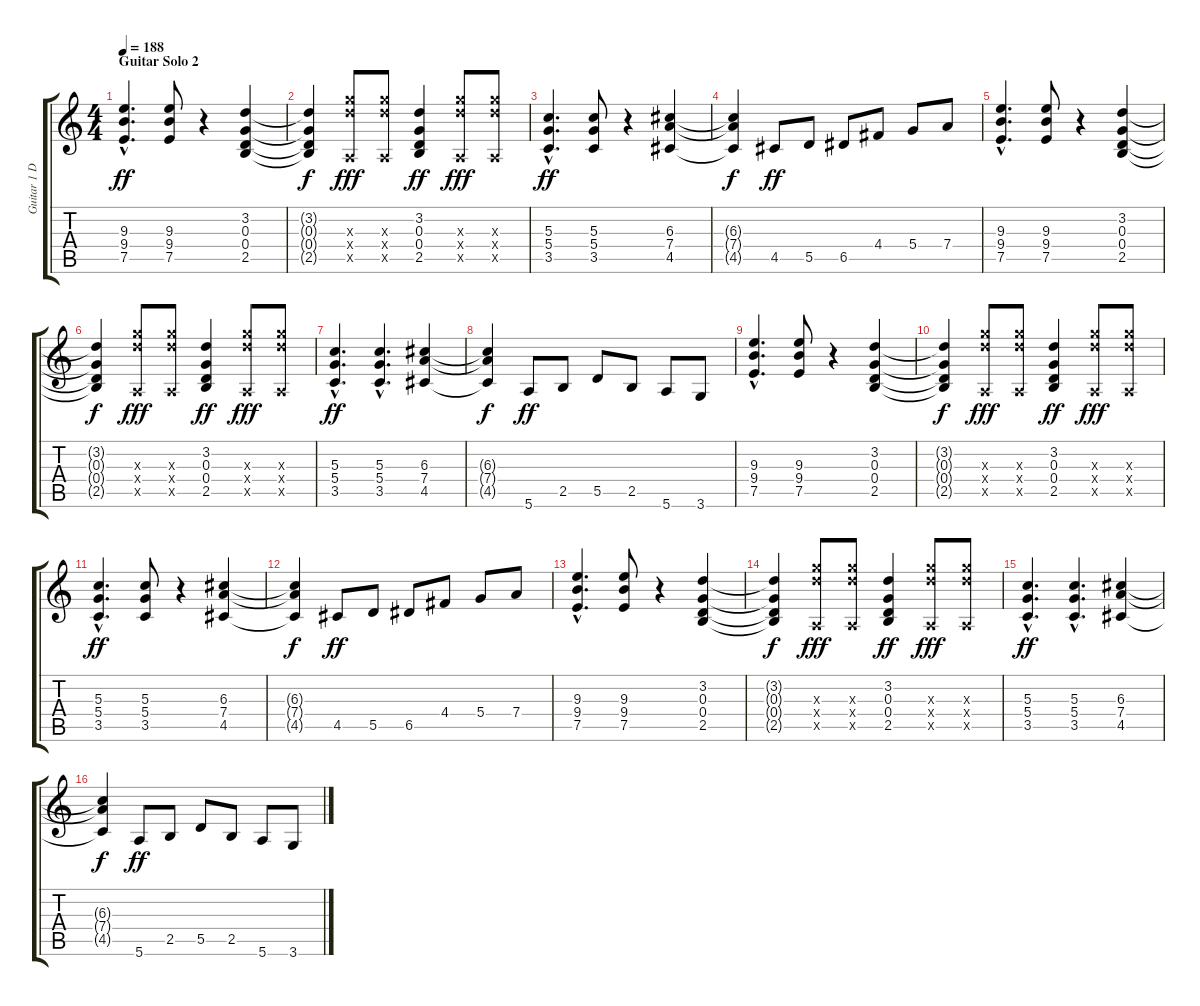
\track ("Guitar 1 Dave Murray" "Guitar 1 D") {instrument distortionguitar}
\staff {score tabs}
\tuning (E4 B3 G3 D3 A2 E2) {hide}
\ts (4 4)
\section ("" "Guitar Solo 2")
\tempo 188
\clef g2
\ks c
(9.3{hac} 9.4{hac} 7.5{hac}).4{d dy ff} (9.3 9.4 7.5).8 r.4 (3.2 0.3 0.4 2.5).4 |
(3.2{t} 0.3{t} 0.4{t} 2.5{t}).4{dy f} (12.3{x} 12.4{x} 0.5{x}).8{dy fff} (12.3{x} 12.4{x} 0.5{x}).8 (3.2 0.3 0.4 2.5).4{dy ff} (12.3{x} 12.4{x} 0.5{x}).8{dy fff} (12.3{x} 12.4{x} 0.5{x}).8 |
(5.3{hac} 5.4{hac} 3.5{hac}).4{d dy ff} (5.3 5.4 3.5).8 r.4 (6.3 7.4 4.5).4 |
(6.3{t} 7.4{t} 4.5{t}).4{dy f} 4.5.8{dy ff} 5.5.8 6.5.8 4.4.8 5.4.8 7.4.8 |
(9.3{hac} 9.4{hac} 7.5{hac}).4{d} (9.3 9.4 7.5).8 r.4 (3.2 0.3 0.4 2.5).4 |
(3.2{t} 0.3{t} 0.4{t} 2.5{t}).4{dy f} (12.3{x} 12.4{x} 0.5{x}).8{dy fff} (12.3{x} 12.4{x} 0.5{x}).8 (3.2 0.3 0.4 2.5).4{dy ff} (12.3{x} 12.4{x} 0.5{x}).8{dy fff} (12.3{x} 12.4{x} 0.5{x}).8 |
(5.3{hac} 5.4{hac} 3.5{hac}).4{d dy ff} (5.3{hac} 5.4{hac} 3.5{hac}).4{d} (6.3 7.4 4.5).4 |
(6.3{t} 7.4{t} 4.5{t}).4{dy f} 5.6.8{dy ff} 2.5.8 5.5.8 2.5.8 5.6.8 3.6.8 |
(9.3{hac} 9.4{hac} 7.5{hac}).4{d} (9.3 9.4 7.5).8 r.4 (3.2 0.3 0.4 2.5).4 |
(3.2{t} 0.3{t} 0.4{t} 2.5{t}).4{dy f} (12.3{x} 12.4{x} 0.5{x}).8{dy fff} (12.3{x} 12.4{x} 0.5{x}).8 (3.2 0.3 0.4 2.5).4{dy ff} (12.3{x} 12.4{x} 0.5{x}).8{dy fff} (12.3{x} 12.4{x} 0.5{x}).8 |
(5.3{hac} 5.4{hac} 3.5{hac}).4{d dy ff} (5.3 5.4 3.5).8 r.4 (6.3 7.4 4.5).4 |
(6.3{t} 7.4{t} 4.5{t}).4{dy f} 4.5.8{dy ff} 5.5.8 6.5.8 4.4.8 5.4.8 7.4.8 |
(9.3{hac} 9.4{hac} 7.5{hac}).4{d} (9.3 9.4 7.5).8 r.4 (3.2 0.3 0.4 2.5).4 |
(3.2{t} 0.3{t} 0.4{t} 2.5{t}).4{dy f} (12.3{x} 12.4{x} 0.5{x}).8{dy fff} (12.3{x} 12.4{x} 0.5{x}).8 (3.2 0.3 0.4 2.5).4{dy ff} (12.3{x} 12.4{x} 0.5{x}).8{dy fff} (12.3{x} 12.4{x} 0.5{x}).8 |
(5.3{hac} 5.4{hac} 3.5{hac}).4{d dy ff} (5.3{hac} 5.4{hac} 3.5{hac}).4{d} (6.3 7.4 4.5).4 |
(6.3{t} 7.4{t} 4.5{t}).4{dy f} 5.6.8{dy ff} 2.5.8 5.5.8 2.5.8 5.6.8 3.6.8
